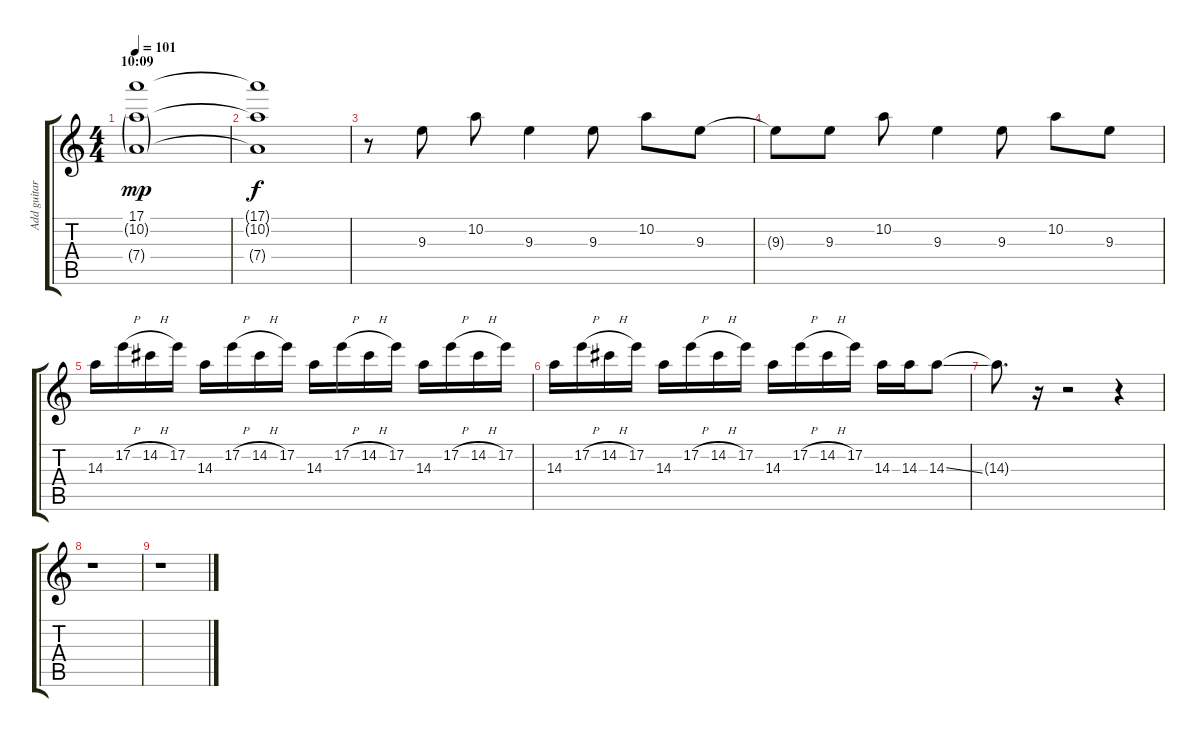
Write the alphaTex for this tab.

\track ("Add guitar 2" "Add guitar") {instrument distortionguitar}
\staff {score tabs}
\tuning (E4 B3 G3 D3 A2 E2) {hide}
\ts (4 4)
\section ("" "10:09")
\tempo 101
\clef g2
\ks c
(17.1 10.2{g} 7.4{g}).1{dy mp} |
(17.1{t} 10.2{t} 7.4{t}).1{dy f} |
r.8{volume 8 balance 16 instrument distortionguitar} 9.3.8 10.2.8 9.3.4 9.3.8 10.2.8 9.3.8 |
9.3{t}.8 9.3.8 10.2.8 9.3.4 9.3.8 10.2.8 9.3.8 |
14.3.16 17.2{h}.16 14.2{h}.16 17.2.16 14.3.16 17.2{h}.16 14.2{h}.16 17.2.16 14.3.16 17.2{h}.16 14.2{h}.16 17.2.16 14.3.16 17.2{h}.16 14.2{h}.16 17.2.16 |
14.3.16 17.2{h}.16 14.2{h}.16 17.2.16 14.3.16 17.2{h}.16 14.2{h}.16 17.2.16 14.3.16 17.2{h}.16 14.2{h}.16 17.2.16 14.3.16 14.3.16 14.3{ss}.8 |
14.3{t}.8{d} r.16 r.2 r.4 |
r.1 |
r.1
